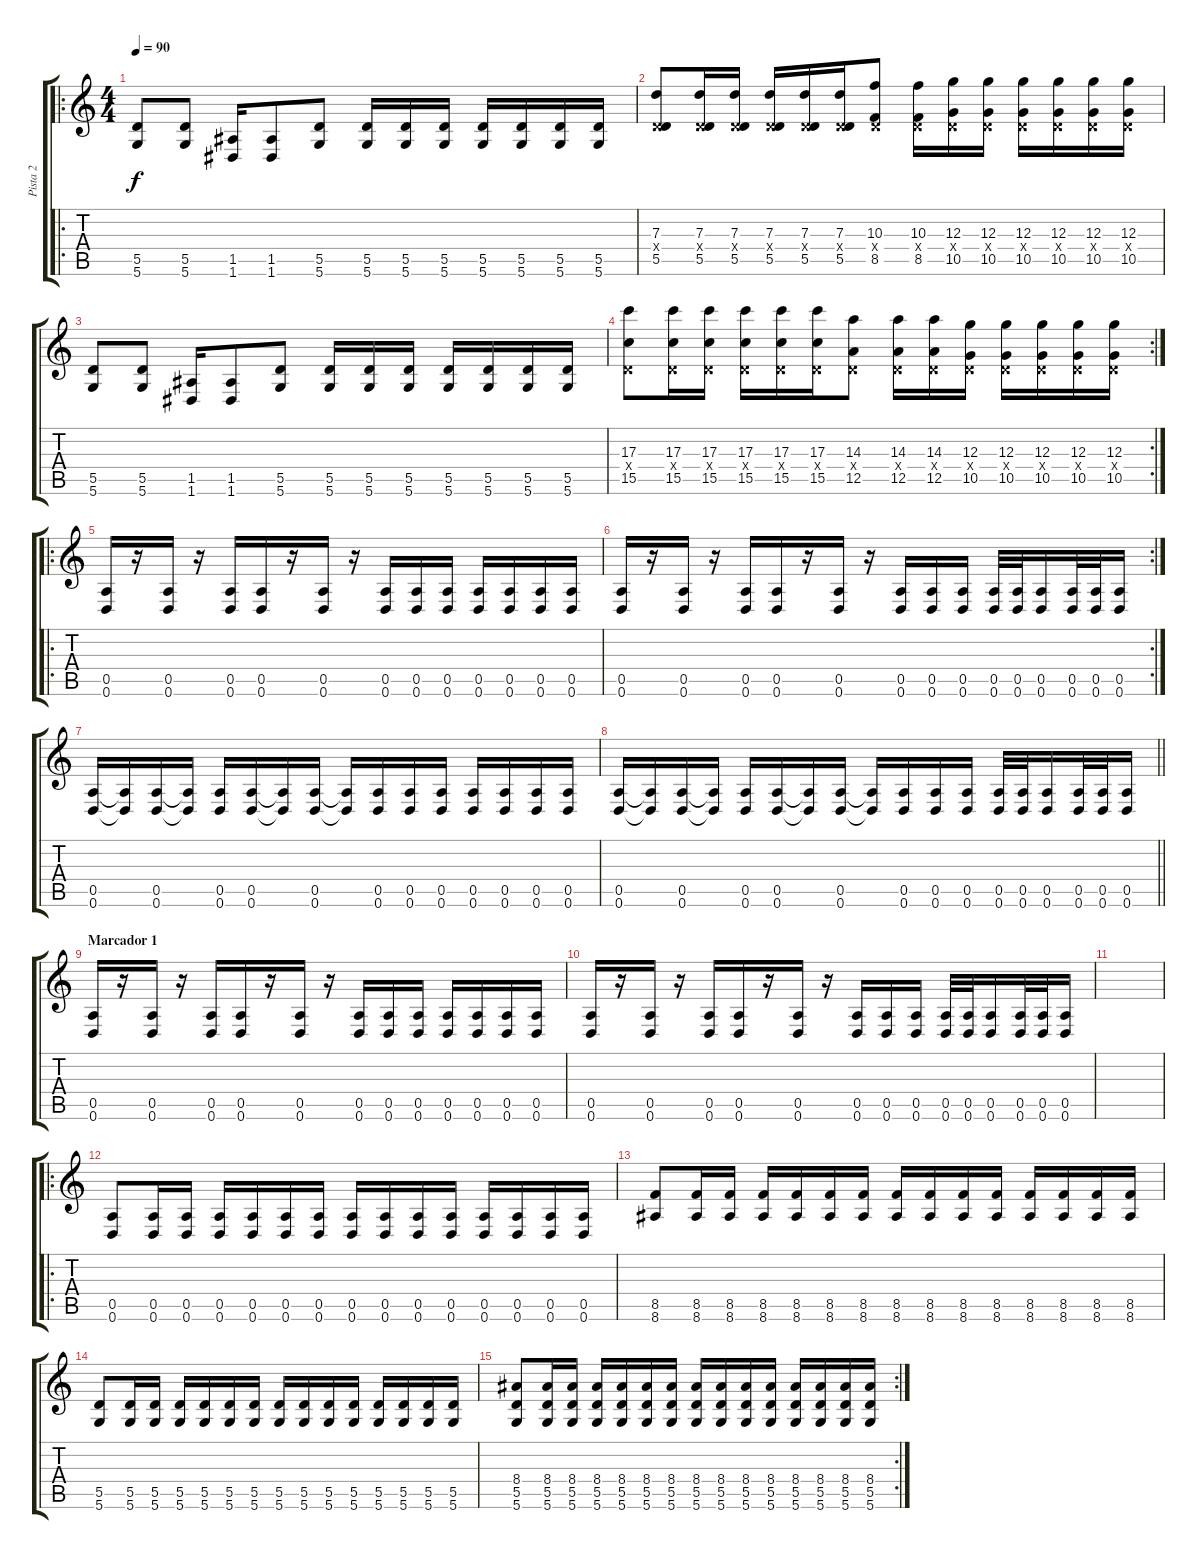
\track ("Pista 2" "Pista 2") {instrument distortionguitar}
\staff {score tabs}
\tuning (E4 B3 G3 D3 A2 D2) {hide}
\ro
\ts (4 4)
\tempo 90
\clef g2
\ks c
(5.5 5.6).8{dy f} (5.5 5.6).8 (1.5 1.6).16 (1.5 1.6).8 (5.5 5.6).8 (5.5 5.6).16 (5.5 5.6).16 (5.5 5.6).16 (5.5 5.6).16 (5.5 5.6).16 (5.5 5.6).16 (5.5 5.6).16 |
(7.3 0.4{x} 5.5).8 (7.3 0.4{x} 5.5).16 (7.3 0.4{x} 5.5).16 (7.3 0.4{x} 5.5).16 (7.3 0.4{x} 5.5).16 (7.3 0.4{x} 5.5).16 (10.3 0.4{x} 8.5).8 (10.3 0.4{x} 8.5).16 (12.3 0.4{x} 10.5).16 (12.3 0.4{x} 10.5).16 (12.3 0.4{x} 10.5).16 (12.3 0.4{x} 10.5).16 (12.3 0.4{x} 10.5).16 (12.3 0.4{x} 10.5).16 |
(5.5 5.6).8 (5.5 5.6).8 (1.5 1.6).16 (1.5 1.6).8 (5.5 5.6).8 (5.5 5.6).16 (5.5 5.6).16 (5.5 5.6).16 (5.5 5.6).16 (5.5 5.6).16 (5.5 5.6).16 (5.5 5.6).16 |
\rc 2
(17.3 0.4{x} 15.5).8 (17.3 0.4{x} 15.5).16 (17.3 0.4{x} 15.5).16 (17.3 0.4{x} 15.5).16 (17.3 0.4{x} 15.5).16 (17.3 0.4{x} 15.5).16 (14.3 0.4{x} 12.5).8 (14.3 0.4{x} 12.5).16 (14.3 0.4{x} 12.5).16 (12.3 0.4{x} 10.5).16 (12.3 0.4{x} 10.5).16 (12.3 0.4{x} 10.5).16 (12.3 0.4{x} 10.5).16 (12.3 0.4{x} 10.5).16 |
\ro
(0.5 0.6).16 r.16 (0.5 0.6).16 r.16 (0.5 0.6).16 (0.5 0.6).16 r.16 (0.5 0.6).16 r.16 (0.5 0.6).16 (0.5 0.6).16 (0.5 0.6).16 (0.5 0.6).16 (0.5 0.6).16 (0.5 0.6).16 (0.5 0.6).16 |
\rc 2
(0.5 0.6).16 r.16 (0.5 0.6).16 r.16 (0.5 0.6).16 (0.5 0.6).16 r.16 (0.5 0.6).16 r.16 (0.5 0.6).16 (0.5 0.6).16 (0.5 0.6).16 (0.5 0.6).32 (0.5 0.6).32 (0.5 0.6).16 (0.5 0.6).32 (0.5 0.6).32 (0.5 0.6).16 |
(0.5 0.6).16 (0.5{t} 0.6{t}).16 (0.5 0.6).16 (0.5{t} 0.6{t}).16 (0.5 0.6).16 (0.5 0.6).16 (0.5{t} 0.6{t}).16 (0.5 0.6).16 (0.5{t} 0.6{t}).16 (0.5 0.6).16 (0.5 0.6).16 (0.5 0.6).16 (0.5 0.6).16 (0.5 0.6).16 (0.5 0.6).16 (0.5 0.6).16 |
\barLineRight lightlight
(0.5 0.6).16 (0.5{t} 0.6{t}).16 (0.5 0.6).16 (0.5{t} 0.6{t}).16 (0.5 0.6).16 (0.5 0.6).16 (0.5{t} 0.6{t}).16 (0.5 0.6).16 (0.5{t} 0.6{t}).16 (0.5 0.6).16 (0.5 0.6).16 (0.5 0.6).16 (0.5 0.6).32 (0.5 0.6).32 (0.5 0.6).16 (0.5 0.6).32 (0.5 0.6).32 (0.5 0.6).16 |
\section ("" "Marcador 1")
(0.5 0.6).16 r.16 (0.5 0.6).16 r.16 (0.5 0.6).16 (0.5 0.6).16 r.16 (0.5 0.6).16 r.16 (0.5 0.6).16 (0.5 0.6).16 (0.5 0.6).16 (0.5 0.6).16 (0.5 0.6).16 (0.5 0.6).16 (0.5 0.6).16 |
(0.5 0.6).16 r.16 (0.5 0.6).16 r.16 (0.5 0.6).16 (0.5 0.6).16 r.16 (0.5 0.6).16 r.16 (0.5 0.6).16 (0.5 0.6).16 (0.5 0.6).16 (0.5 0.6).32 (0.5 0.6).32 (0.5 0.6).16 (0.5 0.6).32 (0.5 0.6).32 (0.5 0.6).16 |
|
\ro
(0.5 0.6).8 (0.5 0.6).16 (0.5 0.6).16 (0.5 0.6).16 (0.5 0.6).16 (0.5 0.6).16 (0.5 0.6).16 (0.5 0.6).16 (0.5 0.6).16 (0.5 0.6).16 (0.5 0.6).16 (0.5 0.6).16 (0.5 0.6).16 (0.5 0.6).16 (0.5 0.6).16 |
(8.5 8.6).8 (8.5 8.6).16 (8.5 8.6).16 (8.5 8.6).16 (8.5 8.6).16 (8.5 8.6).16 (8.5 8.6).16 (8.5 8.6).16 (8.5 8.6).16 (8.5 8.6).16 (8.5 8.6).16 (8.5 8.6).16 (8.5 8.6).16 (8.5 8.6).16 (8.5 8.6).16 |
(5.5 5.6).8 (5.5 5.6).16 (5.5 5.6).16 (5.5 5.6).16 (5.5 5.6).16 (5.5 5.6).16 (5.5 5.6).16 (5.5 5.6).16 (5.5 5.6).16 (5.5 5.6).16 (5.5 5.6).16 (5.5 5.6).16 (5.5 5.6).16 (5.5 5.6).16 (5.5 5.6).16 |
\rc 2
(8.4 5.5 5.6).8 (8.4 5.5 5.6).16 (8.4 5.5 5.6).16 (8.4 5.5 5.6).16 (8.4 5.5 5.6).16 (8.4 5.5 5.6).16 (8.4 5.5 5.6).16 (8.4 5.5 5.6).16 (8.4 5.5 5.6).16 (8.4 5.5 5.6).16 (8.4 5.5 5.6).16 (8.4 5.5 5.6).16 (8.4 5.5 5.6).16 (8.4 5.5 5.6).16 (8.4 5.5 5.6).16
